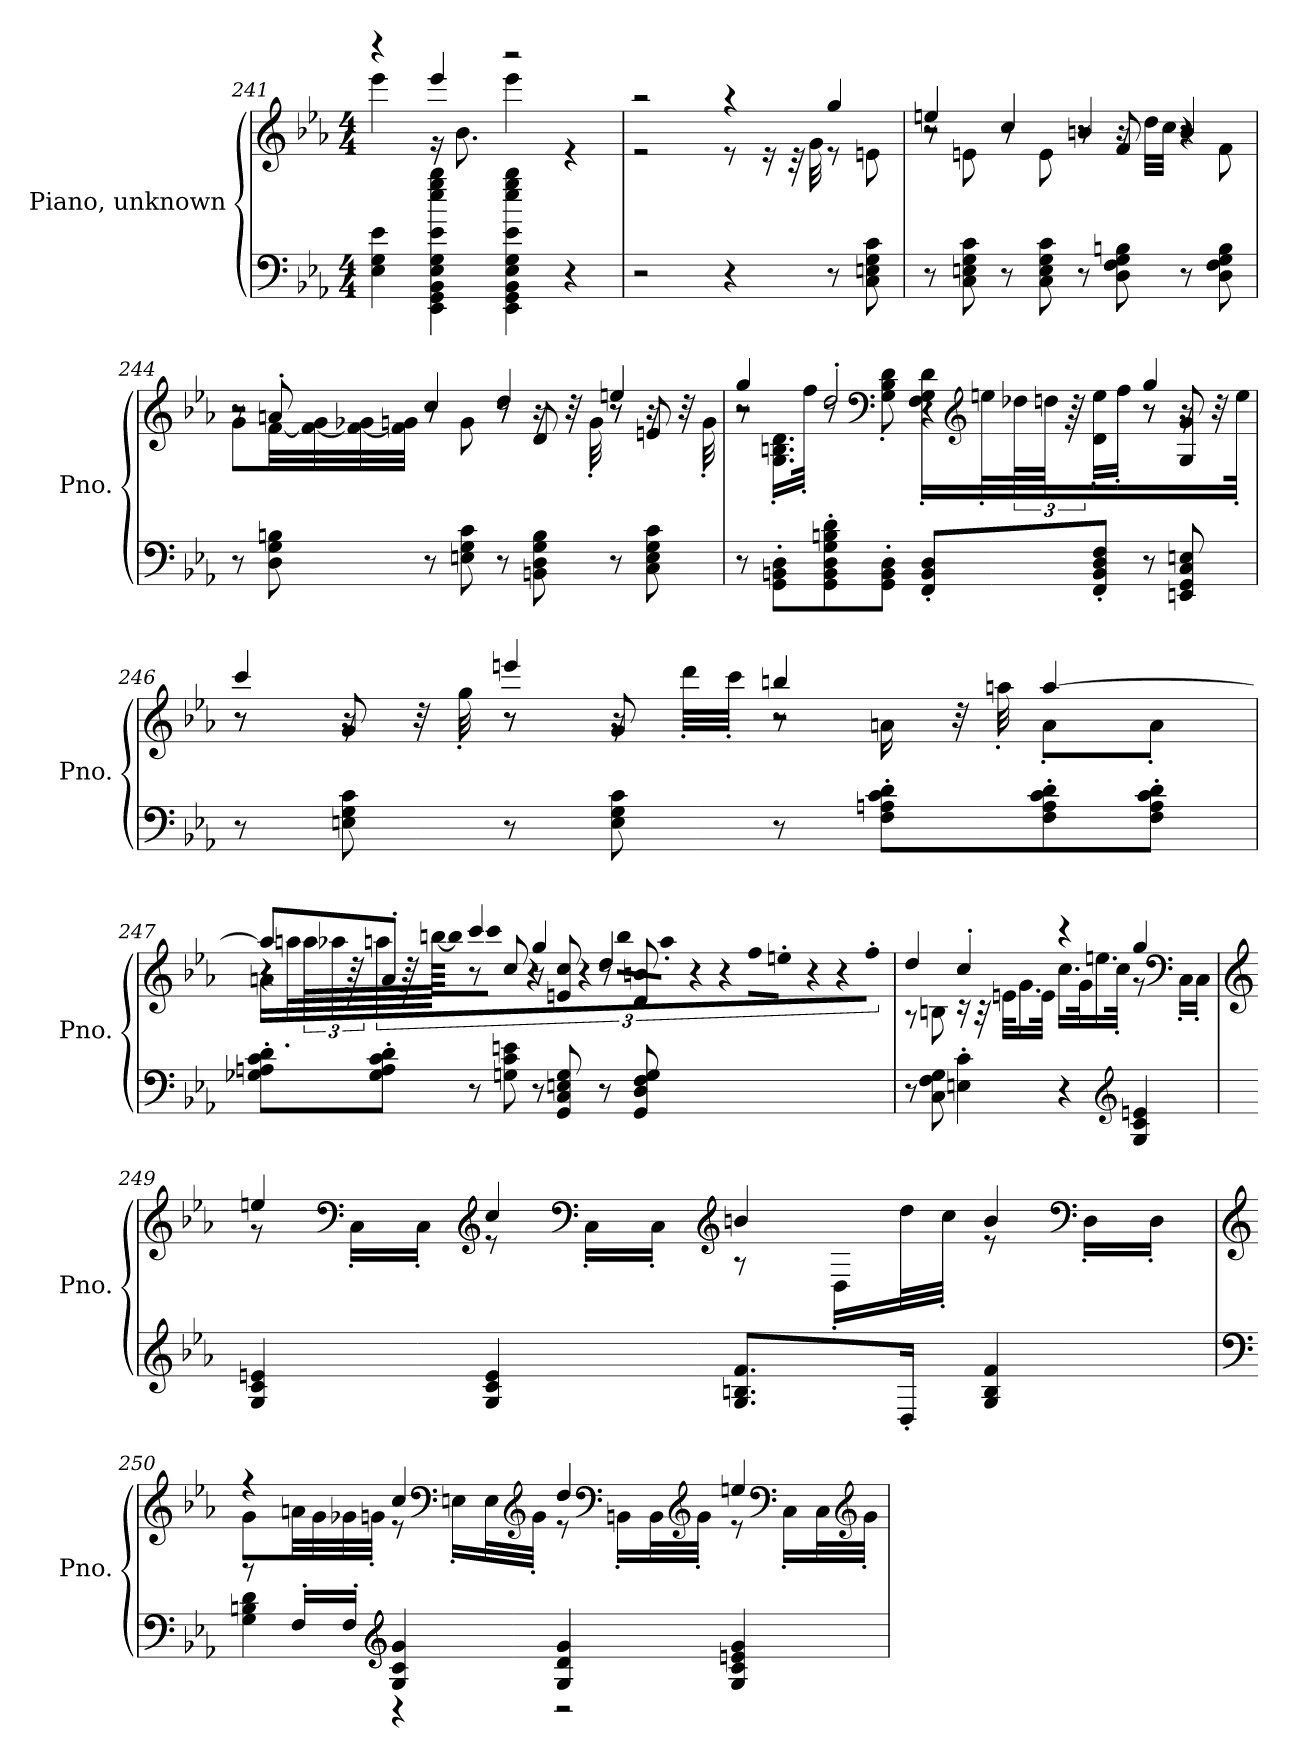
**kern	**kern
*part1	*part1
*staff2	*staff1
*I"Piano, unknown	*
*I'Pno.	*
!!LO:LB:g=z
*clefF4	*clefG2
*k[b-e-a-]	*k[b-e-a-]
*M4/4	*M4/4
=241	=241
*	*^
4E-\ 4G\ 4e-\	4r	4eee-\
4EE-\ 4GG\ 4BB-\ 4E-\ 4G\ 4e-\ 4ee-\ 4gg\ 4bb-\	4eee-/	16r
.	.	8.b-\
4EE-\ 4GG\ 4BB-\ 4E-\ 4G\ 4e-\ 4ee-\ 4gg\ 4bb-\	2r	4eee-\
4r	.	4r
=242	=242	=242
2r	2r	2r
4r	4r	8r
.	.	16r
.	.	32r
.	.	32g\
8r	4gg/	8r
8C\ 8En\ 8G\ 8c\	.	8en\
=243	=243	=243
*	*	*^
8r	4een/	8r	2r
8C\ 8En\ 8G\ 8c\	.	8en\	.
8r	4cc/	8r	.
8C\ 8E\ 8G\ 8c\	.	8e\	.
8r	4bn/	8r	8r
8D\ 8F\ 8G\ 8Bn\	.	16r	8f/
.	.	32dd\LLL	.
.	.	32cc\JJJ	.
8r	4b/	8r	4r
8D\ 8F\ 8G\ 8B\	.	8f\	.
!!LO:LB:g=z	!!	!!
=244	=244	=244	=244
8r	8r	8g\L	2r
8D\ 8G\ 8Bn\	8an'/	[32f\LL	.
.	.	32f\_ 32g\	.
.	.	32f\_ 32g-X\	.
.	.	32f\] 32gn\JJJ	.
8r	4cc/	8r	.
8En\ 8G\ 8c\	.	8g\	.
8r	4dd/	8r	8r
8BBn\ 8D\ 8G\ 8B\	.	16r	8d/
.	.	32r	.
.	.	32g'\	.
8r	4een/	8r	8r
8C\ 8E\ 8G\ 8c\	.	16r	8en/
.	.	32r	.
.	.	32g'\	.
!!LO:LB:g=z	!!	!!
=245	=245	=245	=245
8r	4gg/	8r	2r
8GG\' 8BBn\' 8D\'L	.	16.G\' 16.Bn\' 16.d\'LL	.
.	.	32ff'\JJk	.
8GG\' 8BB\' 8D\' 8G\' 8Bn\' 8d\'	2dd'/	8r	.
*	*clefF4	*	*
8GG\' 8BB\' 8D\'J	.	8G\' 8B\' 8d\'	.
8FF/' 8BB/' 8D/'L	.	16F\' 16G\' 16d\'LL	4r
*	*clefG2	*	*
.	.	32een'\L	.
.	.	96dd-X\L	.
.	.	96ddn\JJJJ	.
.	.	96r	.
8FF/' 8BB/' 8D/' 8F/'J	.	16d\' 16ee\'LL	.
.	.	16ff'\JJ	.
8r	4gg/	8r	8r
8EEn/ 8GG/ 8C/ 8En/	.	16r	8G/ 8g/
.	.	32r	.
.	.	32ee'\	.
!!LO:PB:g=z	!!	!!
=246	=246	=246	=246
8r	4ccc/	8r	8r
8En\ 8G\ 8c\	.	16r	8g/
.	.	32r	.
.	.	32gg'\	.
8r	4eeen/	8r	8r
8E\ 8G\ 8c\	.	16r	8g/
.	.	32ddd'\LLL	.
.	.	32ccc'\JJJ	.
8r	4bbn/	8r	2r
8F\' 8An\' 8c\' 8d\'L	.	16an\	.
.	.	32r	.
.	.	32aan'\	.
8F\' 8A\' 8c\' 8d\'	[4aa/	8a'\L	.
8F\' 8A\' 8c\' 8d\'J	.	8a'\J	.
!!LO:LB:g=z	!!	!!
=247	=247	=247	=247
8G-X\' 8An\' 8c\' 8d\'L	8aa/L]	16an\LL	4r
.	.	32aan'\L	.
.	.	96aa\L	.
.	.	96aa-X\JJJJ	.
.	.	96r	.
8G-\' 8A\' 8c\' 8d\'J	8a'/J	96aan\	.
.	.	96r	.
.	.	[96bbn\KLLL	.
.	.	32bb\J]	.
.	.	16ccc\JJ	.
8r	4ccc/	8r	8r
8Gn\ 8c\ 8en\	.	16r	8cc/
.	.	32bb\LLL	.
.	.	32aa'\JJJ	.
8r	4gg/	8r	8r
8GG/ 8C/ 8En/ 8G/	.	16r	8en/ 8cc/
.	.	32ff\LLL	.
.	.	32een'\JJJ	.
8r	4dd/	8r	8r
8GG/ 8D/ 8F/ 8G/	.	16r	8d/ 8bn/
.	.	16ff'\	.
*	*	*v	*v
!!LO:LB:g=z
=248	=248	=248
8r	4dd/	8r
8C\ 8F\ 8G\	.	8Bn\
4En\' 4c\'	4cc'/	16r
.	.	32r
.	.	32en\KLL
.	.	16.g\
.	.	32e\JJk
4r	4r	16.cc\LL
.	.	32g\K
.	.	16.een\
.	.	32cc'\JJk
*clefG2	*	*
4G/ 4c/ 4en/	4gg/	8r
*	*clefF4	*
.	.	16C'\LL
.	.	16C'\JJ
!!LO:LB:g=z	!!
=249	=249	=249
*	*clefG2	*
4G/ 4c/ 4en/	4een/	8r
*	*clefF4	*
.	.	16C'\LL
.	.	16C'\JJ
*	*clefG2	*
4G/ 4c/ 4e/	4cc/	8r
*	*clefF4	*
.	.	16C'\LL
.	.	16C'\JJ
*	*clefG2	*
8.G/ 8.Bn/ 8.f/L	4bn/	8r
.	.	16D'\LL
16D'/Jk	.	32dd\L
.	.	32cc'\JJJ
4G/ 4B/ 4f/	4b/	8r
*	*clefF4	*
.	.	16D'\LL
.	.	16D'\JJ
!!LO:LB:g=z	!!
=250	=250	=250
*clefF4	*clefG2	*
*^	*	*
8r	4G\ 4Bn\ 4d\	4r	8g\L
16F'/LL	.	.	32an\LL
.	.	.	32g\
16F'/JJ	.	.	32g-X\
.	.	.	32gn'\JJJ
*clefG2	*	*	*
4G/ 4c/ 4g/	4r	4cc/	8r
*	*	*clefF4	*
.	.	.	16En'\LL
.	.	.	32E\L
*	*	*clefG2	*
.	.	.	32g'\JJJ
4G/ 4d/ 4g/	2r	4dd/	8r
*	*	*clefF4	*
.	.	.	16BBn'\LL
.	.	.	32BB\L
*	*	*clefG2	*
.	.	.	32g'\JJJ
4G/ 4c/ 4en/ 4g/	.	4een/	8r
*	*	*clefF4	*
.	.	.	16C'\LL
.	.	.	32C\L
*	*	*clefG2	*
.	.	.	32g'\JJJ
*v	*v	*	*
*	*v	*v
=	=
*-	*-
